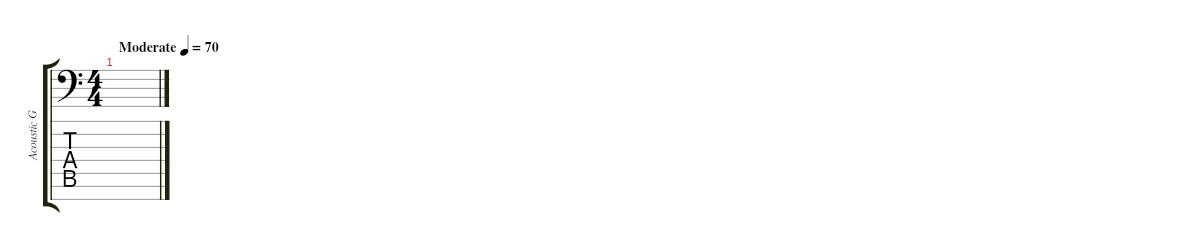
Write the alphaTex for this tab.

\track ("Acoustic Guitar (nylon)" "Acoustic G") {instrument overdrivenguitar}
\staff {score tabs}
\tuning (E4 B3 G3 D3 A2 D2 C-1) {hide}
\ts (4 4)
\tempo (70 "Moderate")
\clef f4
\ks c
